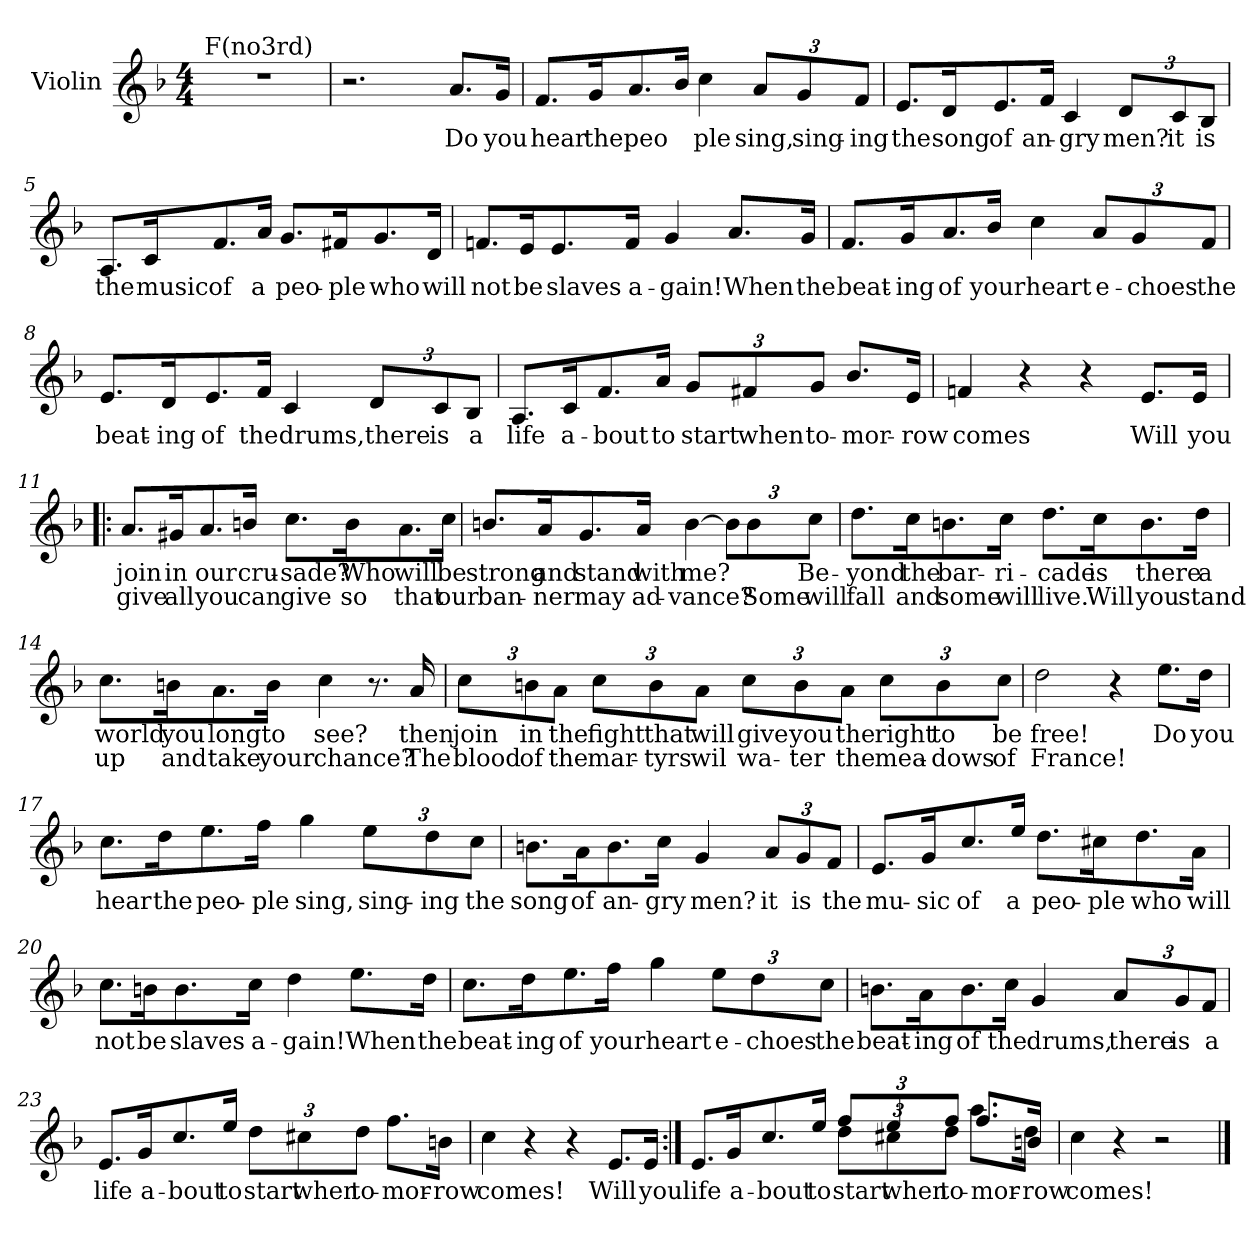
**kern	**text	**text
*part1	*part1	*part1
*staff1	*staff1	*staff1
*I"Violin	*	*
*I'Vln	*	*
*clefG2	*	*
*k[b-]	*	*
*F:	*	*
*M4/4	*	*
=1	=1	=1
!LO:TX:a:t=F(no3rd)	!	!
1r	.	.
=2	=2	=2
2.r	.	.
8.a/L	Do	.
16g/Jk	you	.
=3	=3	=3
8.f/L	hear	.
16g/K	the	.
8.a/	peo	.
16b-/Jk	.	.
4cc\	ple	.
*Xbrackettup	*	*
12a/L	sing,	.
12g/	sing-	.
12f/J	-ing	.
=4	=4	=4
8.e/L	the	.
16d/K	song	.
8.e/	of	.
16f/Jk	an-	.
4c/	-gry	.
12d/L	men?	.
12c/	it	.
12B-/J	is	.
=5	=5	=5
8.A/L	the	.
16c/K	music	.
8.f/	of	.
16a/Jk	a	.
8.g/L	peo-	.
16f#X/K	-ple	.
8.g/	who	.
16d/Jk	will	.
!!LO:LB:g=z
=6	=6	=6
8.fn/L	not	.
16e/K	be	.
8.e/	slaves	.
16f/Jk	a-	.
4g/	-gain!	.
8.a/L	When	.
16g/Jk	the	.
=7	=7	=7
8.f/L	beat-	.
16g/K	-ing	.
8.a/	of	.
16b-/Jk	your	.
4cc\	heart	.
12a/L	e-	.
12g/	-choes	.
12f/J	the	.
=8	=8	=8
8.e/L	beat-	.
16d/K	-ing	.
8.e/	of	.
16f/Jk	the	.
4c/	drums,	.
12d/L	there	.
12c/	is	.
12B-/J	a	.
!!LO:LB:g=z
=9	=9	=9
8.A/L	life	.
16c/K	a-	.
8.f/	-bout	.
16a/Jk	to	.
12g/L	start	.
12f#X/	when	.
12g/J	to-	.
8.b-/L	-mor-	.
16e/Jk	-row	.
=10	=10	=10
4fn/	comes	.
4r	.	.
4r	.	.
8.e/L	Will	.
16e/Jk	you	.
=11!|:	=11!|:	=11!|:
8.a/L	join	give
16g#X/K	in	all
8.a/	our	you
16b/Jk	cru-	can
8.cc\L	-sade?	give
16b\K	Who	so
8.a\	will	that
16cc\Jk	be	our
!!LO:LB:g=z
=12	=12	=12
8.b/L	strong	ban-
16a/K	and	-ner
8.g/	stand	may
16a/Jk	with	ad-
[4b\	me?	-vance?
12b\L]	.	.
12b\	.	Some
12cc\J	Be-	will
=13	=13	=13
8.dd\L	-yond	fall
16cc\K	the	and
8.b\	bar-	some
16cc\Jk	-ri-	will
8.dd\L	-cade	live.
16cc\K	is	Will
8.b\	there	you
16dd\Jk	a	stand
=14	=14	=14
8.cc\L	world	up
16b\K	you	and
8.a\	long	take
16b\Jk	to	your
4cc\	see?	chance?
8.r	.	.
16a/	then	The
!!LO:LB:g=z
=15	=15	=15
12cc\L	join	blood
12b\	in	of
12a\J	the	the
12cc\L	fight	mar-
12b\	that	-tyrs
12a\J	will	wil
12cc\L	give	wa-
12b\	you	-ter
12a\J	the	the
12cc\L	right	mea-
12b\	to	-dows
12cc\J	be	of
=16	=16	=16
2dd\	free!	France!
4r	.	.
8.ee\L	Do	.
16dd\Jk	you	.
=17	=17	=17
8.cc\L	hear	.
16dd\K	the	.
8.ee\	peo-	.
16ff\Jk	-ple	.
4gg\	sing,	.
12ee\L	sing-	.
12dd\	-ing	.
12cc\J	the	.
!!LO:LB:g=z
=18	=18	=18
8.b\L	song	.
16a\K	of	.
8.b\	an-	.
16cc\Jk	-gry	.
4g/	men?	.
12a/L	it	.
12g/	is	.
12f/J	the	.
=19	=19	=19
8.e/L	mu-	.
16g/K	-sic	.
8.cc/	of	.
16ee/Jk	a	.
8.dd\L	peo-	.
16cc#X\K	-ple	.
8.dd\	who	.
16a\Jk	will	.
=20	=20	=20
8.cc\L	not	.
16b\K	be	.
8.b\	slaves	.
16cc\Jk	a-	.
4dd\	-gain!	.
8.ee\L	When	.
16dd\Jk	the	.
!!LO:LB:g=z
=21	=21	=21
8.cc\L	beat-	.
16dd\K	-ing	.
8.ee\	of	.
16ff\Jk	your	.
4gg\	heart	.
12ee\L	e-	.
12dd\	-choes	.
12cc\J	the	.
=22	=22	=22
8.b\L	beat-	.
16a\K	-ing	.
8.b\	of	.
16cc\Jk	the	.
4g/	drums,	.
12a/L	there	.
12g/	is	.
12f/J	a	.
!!LO:LB:g=z
=23	=23	=23
8.e/L	life	.
16g/K	a-	.
8.cc/	-bout	.
16ee/Jk	to	.
12dd\L	start	.
12cc#X\	when	.
12dd\J	to-	.
8.ff\L	-mor-	.
16b\Jk	-row	.
=24	=24	=24
4cc\	comes!	.
4r	.	.
4r	.	.
8.e/L	Will	.
16e/Jk	you	.
=25:|!	=25:|!	=25:|!
*^	*	*
8.e/L	2ryy	life	.
16g/K	.	a-	.
8.cc/	.	-bout	.
16ee/Jk	.	to	.
12dd\L	12ff/L	start	.
12cc#X\	12ee/	when	.
12dd\J	12ff/J	to-	.
8.ff/L	8.aa\L	-mor-	.
16b/Jk	16dd\Jk	-row	.
*v	*v	*	*
=26	=26	=26
4cc\	comes!	.
4r	.	.
2r	.	.
==	==	==
*-	*-	*-
